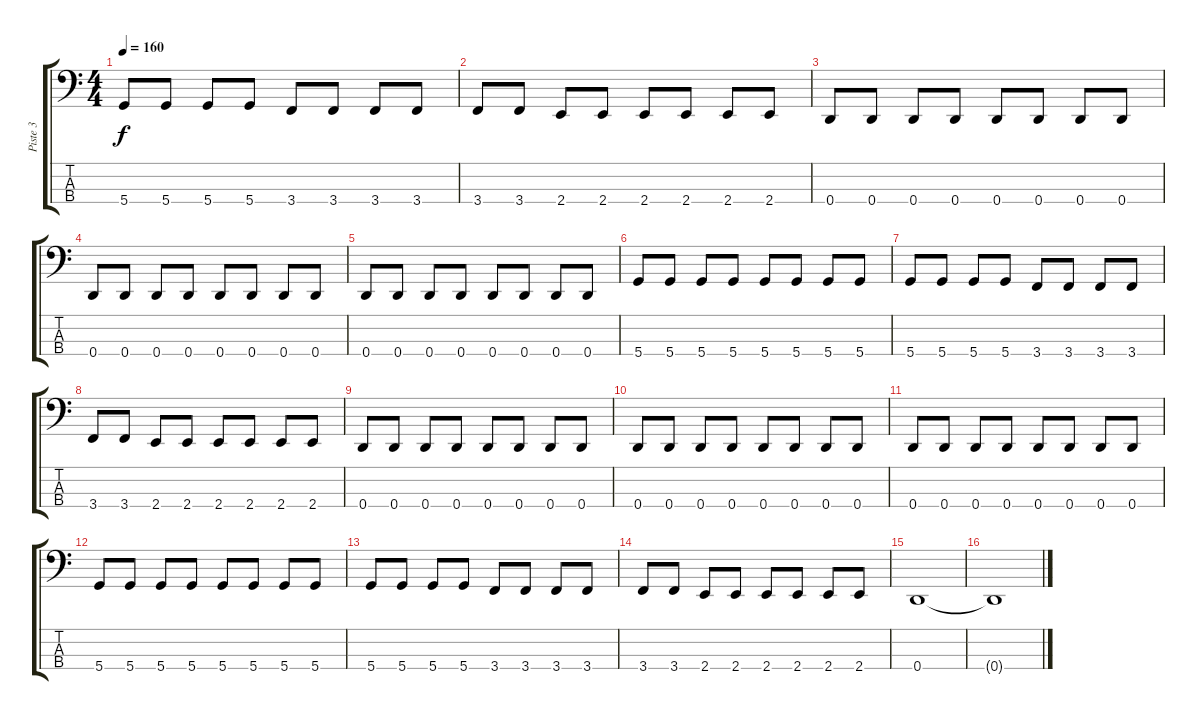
\track ("Piste 3" "Piste 3") {instrument electricbassfinger}
\staff {score tabs}
\tuning (F2 C2 G1 D1) {hide}
\ts (4 4)
\tempo 160
\clef f4
\ks c
5.4.8{dy f} 5.4.8 5.4.8 5.4.8 3.4.8 3.4.8 3.4.8 3.4.8 |
3.4.8 3.4.8 2.4.8 2.4.8 2.4.8 2.4.8 2.4.8 2.4.8 |
0.4.8 0.4.8 0.4.8 0.4.8 0.4.8 0.4.8 0.4.8 0.4.8 |
0.4.8 0.4.8 0.4.8 0.4.8 0.4.8 0.4.8 0.4.8 0.4.8 |
0.4.8 0.4.8 0.4.8 0.4.8 0.4.8 0.4.8 0.4.8 0.4.8 |
5.4.8 5.4.8 5.4.8 5.4.8 5.4.8 5.4.8 5.4.8 5.4.8 |
5.4.8 5.4.8 5.4.8 5.4.8 3.4.8 3.4.8 3.4.8 3.4.8 |
3.4.8 3.4.8 2.4.8 2.4.8 2.4.8 2.4.8 2.4.8 2.4.8 |
0.4.8 0.4.8 0.4.8 0.4.8 0.4.8 0.4.8 0.4.8 0.4.8 |
0.4.8 0.4.8 0.4.8 0.4.8 0.4.8 0.4.8 0.4.8 0.4.8 |
0.4.8 0.4.8 0.4.8 0.4.8 0.4.8 0.4.8 0.4.8 0.4.8 |
5.4.8 5.4.8 5.4.8 5.4.8 5.4.8 5.4.8 5.4.8 5.4.8 |
5.4.8 5.4.8 5.4.8 5.4.8 3.4.8 3.4.8 3.4.8 3.4.8 |
3.4.8 3.4.8 2.4.8 2.4.8 2.4.8 2.4.8 2.4.8 2.4.8 |
0.4.1 |
0.4{t}.1
